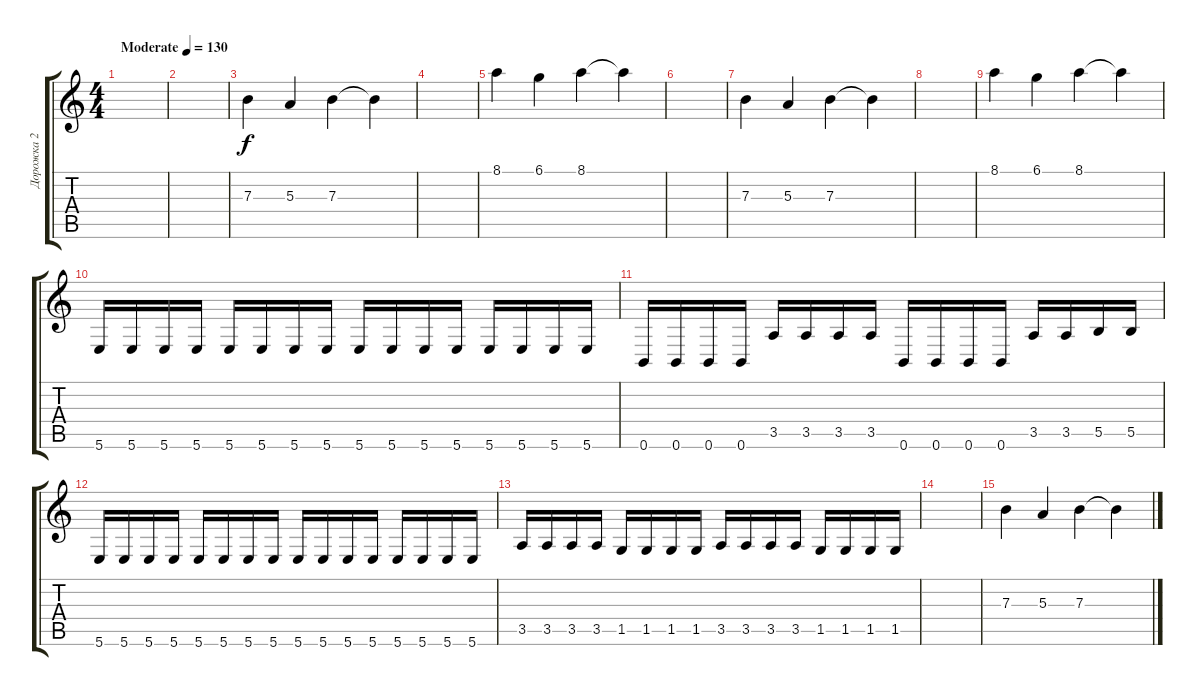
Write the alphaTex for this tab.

\track ("Дорожка 2" "Дорожка 2") {instrument distortionguitar}
\staff {score tabs}
\tuning (Db4 Ab3 E3 B2 Gb2 B1) {hide}
\ts (4 4)
\tempo (130 "Moderate")
\clef g2
\ks c
|
|
7.3.4 5.3.4 7.3.4 7.3{t}.4 |
|
8.1.4 6.1.4 8.1.4 8.1{t}.4 |
|
7.3.4 5.3.4 7.3.4 7.3{t}.4 |
|
8.1.4 6.1.4 8.1.4 8.1{t}.4 |
5.6.16 5.6.16 5.6.16 5.6.16 5.6.16 5.6.16 5.6.16 5.6.16 5.6.16 5.6.16 5.6.16 5.6.16 5.6.16 5.6.16 5.6.16 5.6.16 |
0.6.16 0.6.16 0.6.16 0.6.16 3.5.16 3.5.16 3.5.16 3.5.16 0.6.16 0.6.16 0.6.16 0.6.16 3.5.16 3.5.16 5.5.16 5.5.16 |
5.6.16 5.6.16 5.6.16 5.6.16 5.6.16 5.6.16 5.6.16 5.6.16 5.6.16 5.6.16 5.6.16 5.6.16 5.6.16 5.6.16 5.6.16 5.6.16 |
3.5.16 3.5.16 3.5.16 3.5.16 1.5.16 1.5.16 1.5.16 1.5.16 3.5.16 3.5.16 3.5.16 3.5.16 1.5.16 1.5.16 1.5.16 1.5.16 |
|
7.3.4 5.3.4 7.3.4 7.3{t}.4
